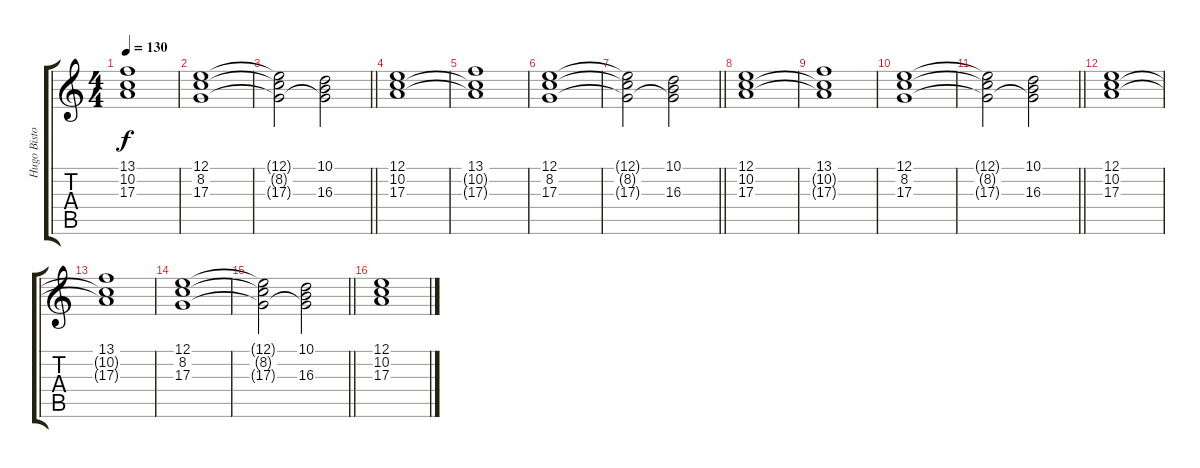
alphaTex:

\track ("Hugo Bistolfi" "Hugo Bisto") {instrument choiraahs}
\staff {score tabs}
\tuning (E4 B3 G3 D3 A2 E2) {hide}
\ts (4 4)
\tempo 130
\clef g2
\ks c
(13.1 10.2{t} 17.3{t}).1{dy f} |
(12.1 8.2 17.3).1 |
\barLineRight lightlight
(12.1{t} 8.2{t} 17.3{t}).2 (10.1 8.2{t} 16.3).2 |
(12.1 10.2 17.3).1 |
(13.1 10.2{t} 17.3{t}).1 |
(12.1 8.2 17.3).1 |
\barLineRight lightlight
(12.1{t} 8.2{t} 17.3{t}).2 (10.1 8.2{t} 16.3).2 |
(12.1 10.2 17.3).1 |
(13.1 10.2{t} 17.3{t}).1 |
(12.1 8.2 17.3).1 |
\barLineRight lightlight
(12.1{t} 8.2{t} 17.3{t}).2 (10.1 8.2{t} 16.3).2 |
(12.1 10.2 17.3).1 |
(13.1 10.2{t} 17.3{t}).1 |
(12.1 8.2 17.3).1 |
\barLineRight lightlight
(12.1{t} 8.2{t} 17.3{t}).2 (10.1 8.2{t} 16.3).2 |
(12.1 10.2 17.3).1
